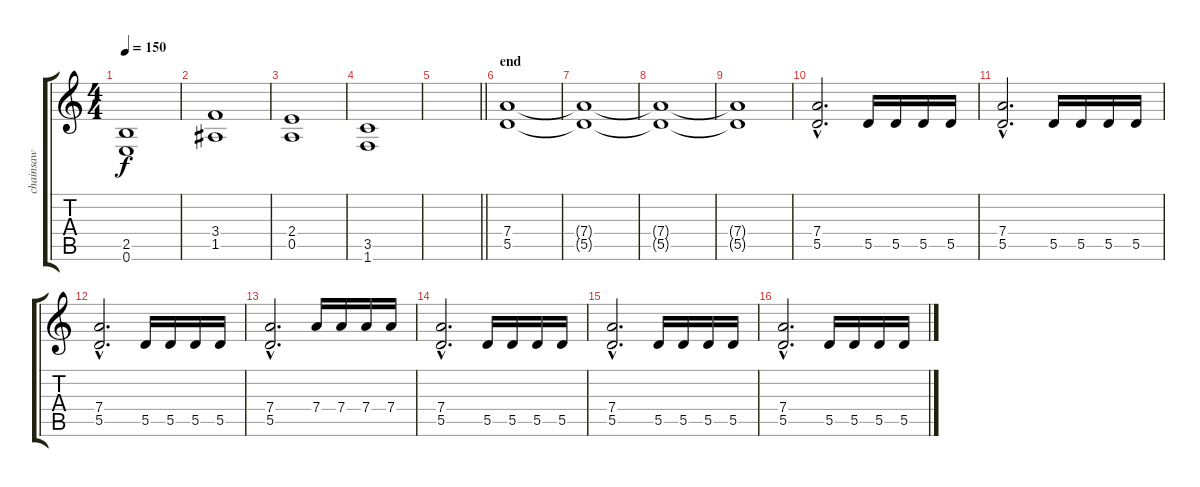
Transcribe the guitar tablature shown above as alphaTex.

\track ("chainsaw" "chainsaw") {instrument distortionguitar}
\staff {score tabs}
\tuning (E4 B3 G3 D3 A2 E2) {hide}
\ts (4 4)
\tempo 150
\clef g2
\ks c
(2.5 0.6).1{dy f} |
(3.4 1.5).1 |
(2.4 0.5).1 |
(3.5 1.6).1 |
\barLineRight lightlight
|
\section ("" "end")
(7.4 5.5).1 |
(7.4{t} 5.5{t}).1 |
(7.4{t} 5.5{t}).1 |
(7.4{t} 5.5{t}).1 |
(7.4{hac} 5.5{hac}).2{d} 5.5.16 5.5.16 5.5.16 5.5.16 |
(7.4{hac} 5.5{hac}).2{d} 5.5.16 5.5.16 5.5.16 5.5.16 |
(7.4{hac} 5.5{hac}).2{d} 5.5.16 5.5.16 5.5.16 5.5.16 |
(7.4{hac} 5.5{hac}).2{d} 7.4.16 7.4.16 7.4.16 7.4.16 |
(7.4{hac} 5.5{hac}).2{d} 5.5.16 5.5.16 5.5.16 5.5.16 |
(7.4{hac} 5.5{hac}).2{d} 5.5.16 5.5.16 5.5.16 5.5.16 |
(7.4{hac} 5.5{hac}).2{d} 5.5.16 5.5.16 5.5.16 5.5.16
